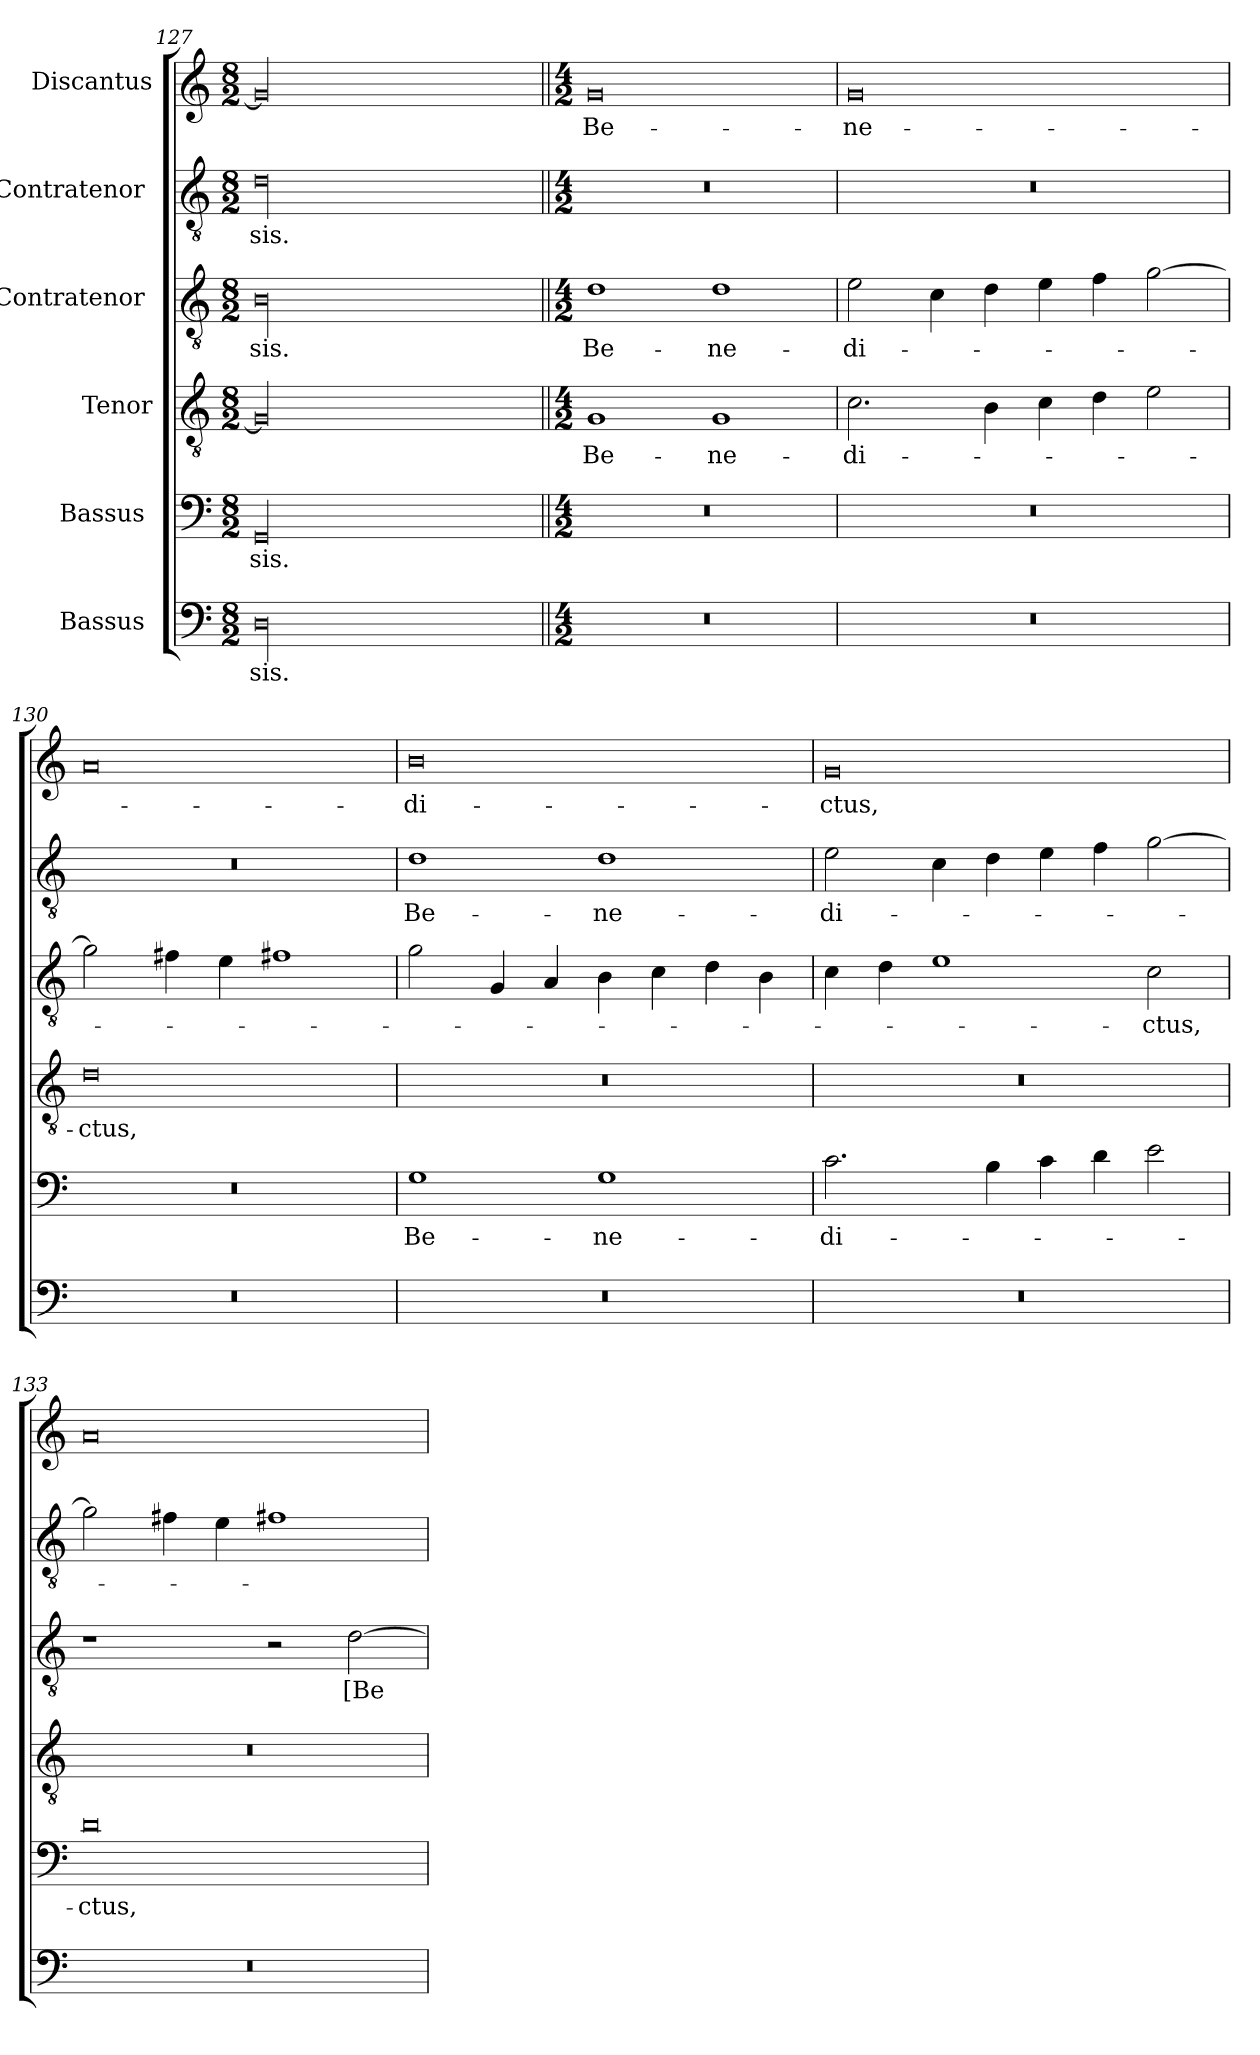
**kern	**text	**kern	**text	**kern	**text	**kern	**text	**kern	**text	**kern	**text
*part6	*part6	*part5	*part5	*part4	*part4	*part3	*part3	*part2	*part2	*part1	*part1
*staff6	*staff6	*staff5	*staff5	*staff4	*staff4	*staff3	*staff3	*staff2	*staff2	*staff1	*staff1
*I"Bassus [2]	*	*I"Bassus [1]	*	*I"Tenor	*	*I"Contratenor [2]	*	*I"Contratenor [1]	*	*I"Discantus	*
*clefF4	*	*clefF4	*	*clefGv2	*	*clefGv2	*	*clefGv2	*	*clefG2	*
*k[]	*	*k[]	*	*k[]	*	*k[]	*	*k[]	*	*k[]	*
*M8/2	*	*M8/2	*	*M8/2	*	*M8/2	*	*M8/2	*	*M8/2	*
=127	=127	=127	=127	=127	=127	=127	=127	=127	=127	=127	=127
00D\	-sis.	00GG/	-sis.	00G/]	.	00B\	-sis.	00d\	-sis.	00g/]	.
=128||	=128||	=128||	=128||	=128||	=128||	=128||	=128||	=128||	=128||	=128||	=128||
*M4/2	*	*M4/2	*	*M4/2	*	*M4/2	*	*M4/2	*	*M4/2	*
0r	.	0r	.	1G/	Be-	1d\	Be-	0r	.	0g/	Be-
.	.	.	.	1G/	-ne-	1d\	-ne-	.	.	.	.
=129	=129	=129	=129	=129	=129	=129	=129	=129	=129	=129	=129
0r	.	0r	.	2.c\	-di-	2e\	-di-	0r	.	0g/	-ne-
.	.	.	.	.	.	4c\	.	.	.	.	.
.	.	.	.	4B\	.	4d\	.	.	.	.	.
.	.	.	.	4c\	.	4e\	.	.	.	.	.
.	.	.	.	4d\	.	4f\	.	.	.	.	.
.	.	.	.	2e\	.	[2g\	.	.	.	.	.
=130	=130	=130	=130	=130	=130	=130	=130	=130	=130	=130	=130
0r	.	0r	.	0d\	-ctus,	2g\]	.	0r	.	0a/	.
.	.	.	.	.	.	4f#X\	.	.	.	.	.
.	.	.	.	.	.	4e\	.	.	.	.	.
.	.	.	.	.	.	1f#X\	.	.	.	.	.
=131	=131	=131	=131	=131	=131	=131	=131	=131	=131	=131	=131
0r	.	1G\	Be-	0r	.	2g\	.	1d\	Be-	0b\	-di-
.	.	.	.	.	.	4G/	.	.	.	.	.
.	.	.	.	.	.	4A/	.	.	.	.	.
.	.	1G\	-ne-	.	.	4B\	.	1d\	-ne-	.	.
.	.	.	.	.	.	4c\	.	.	.	.	.
.	.	.	.	.	.	4d\	.	.	.	.	.
.	.	.	.	.	.	4B\	.	.	.	.	.
=132	=132	=132	=132	=132	=132	=132	=132	=132	=132	=132	=132
0r	.	2.c\	-di-	0r	.	4c\	.	2e\	-di-	0g/	-ctus,
.	.	.	.	.	.	4d\	.	.	.	.	.
.	.	.	.	.	.	1e\	.	4c\	.	.	.
.	.	4B\	.	.	.	.	.	4d\	.	.	.
.	.	4c\	.	.	.	.	.	4e\	.	.	.
.	.	4d\	.	.	.	.	.	4f\	.	.	.
.	.	2e\	.	.	.	2c\	-ctus,	[2g\	.	.	.
=133	=133	=133	=133	=133	=133	=133	=133	=133	=133	=133	=133
0r	.	0d\	-ctus,	0r	.	1r	.	2g\]	.	0a/	.
.	.	.	.	.	.	.	.	4f#X\	.	.	.
.	.	.	.	.	.	.	.	4e\	.	.	.
.	.	.	.	.	.	2r	.	1f#X\	.	.	.
.	.	.	.	.	.	[2d\	[Be-	.	.	.	.
=	=	=	=	=	=	=	=	=	=	=	=
*-	*-	*-	*-	*-	*-	*-	*-	*-	*-	*-	*-
